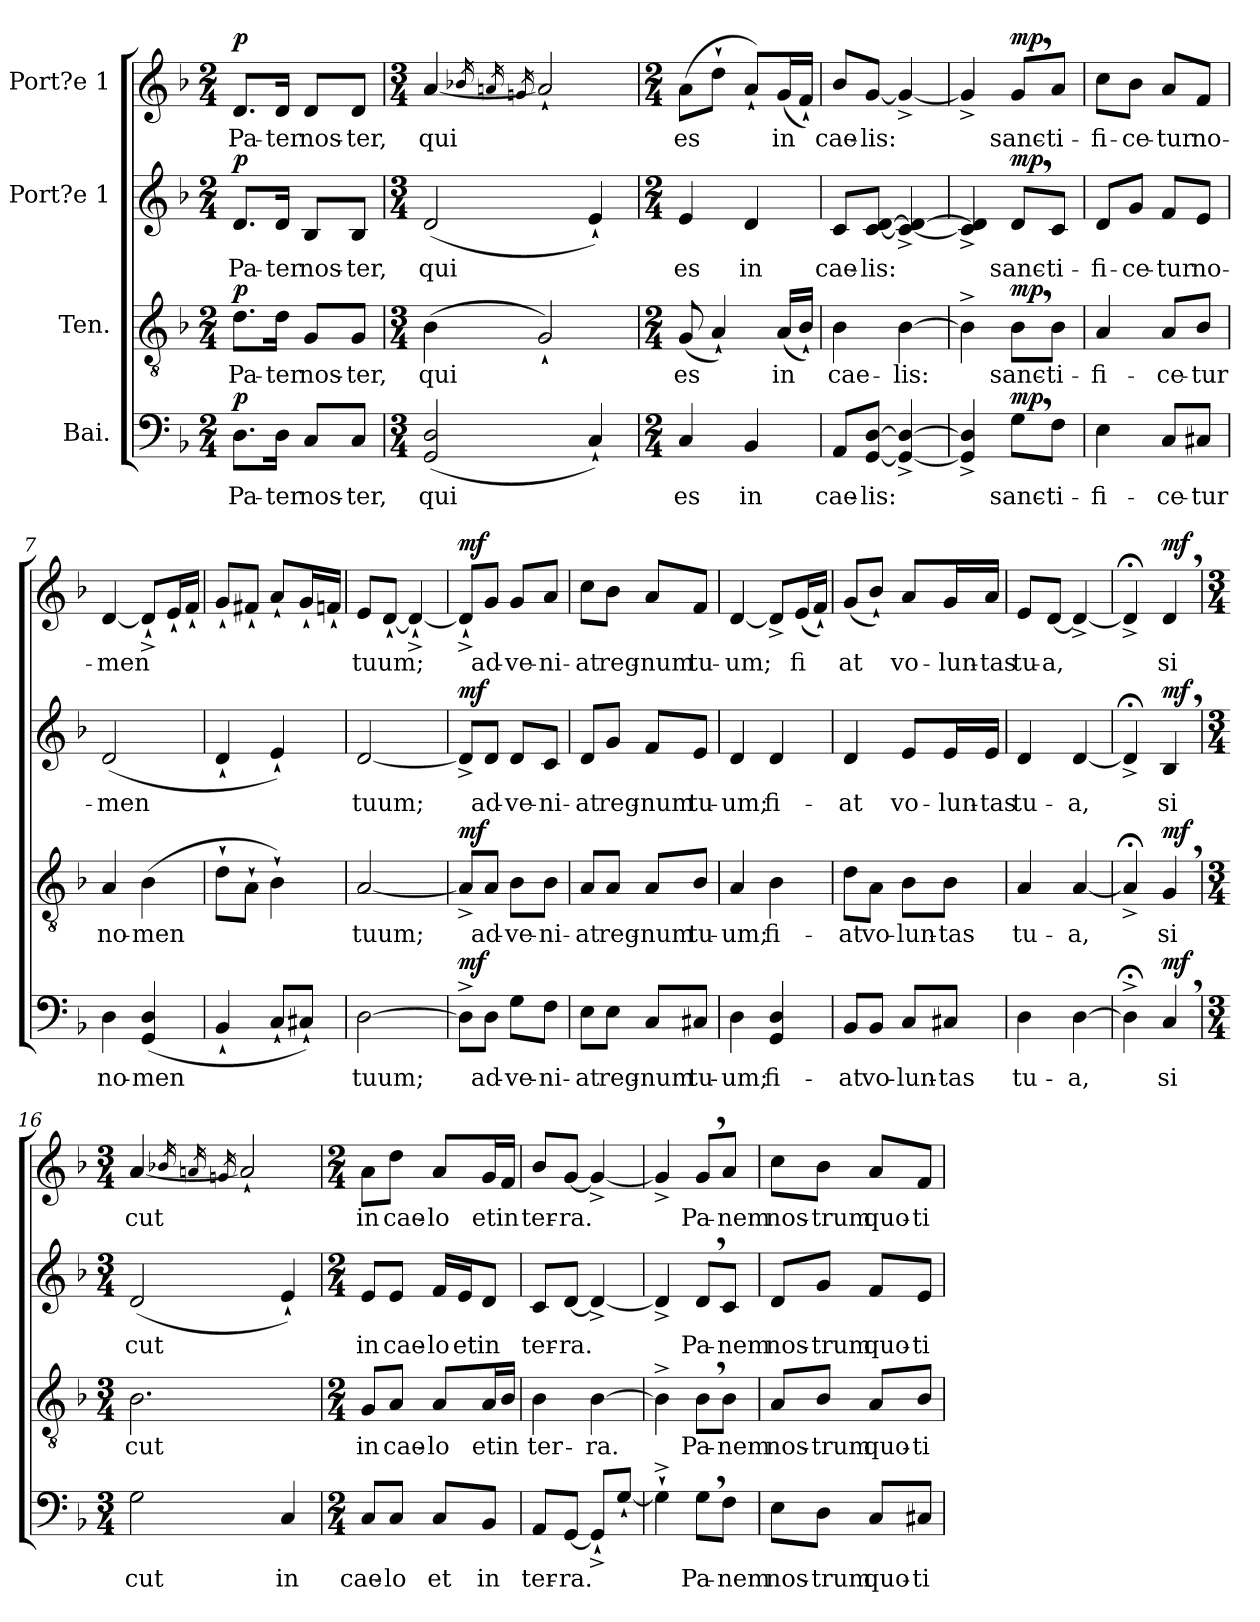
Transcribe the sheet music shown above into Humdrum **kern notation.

**kern	**text	**dynam	**kern	**text	**dynam	**kern	**text	**dynam	**kern	**text	**dynam
*part4	*part4	*part4	*part3	*part3	*part3	*part2	*part2	*part2	*part1	*part1	*part1
*staff4	*staff4	*staff4	*staff3	*staff3	*staff3	*staff2	*staff2	*staff2	*staff1	*staff1	*staff1
*I"Bai.	*	*	*I"Ten.	*	*	*I"Port?e 1	*	*	*I"Port?e 1	*	*
!!LO:PB:g=z
*stria5	*	*	*stria5	*	*	*stria5	*	*	*stria5	*	*
*clefF4	*	*	*clefGv2	*	*	*clefG2	*	*	*clefG2	*	*
*k[b-]	*	*	*k[b-]	*	*	*k[b-]	*	*	*k[b-]	*	*
*F:	*	*	*F:	*	*	*F:	*	*	*F:	*	*
*M2/4	*	*	*M2/4	*	*	*M2/4	*	*	*M2/4	*	*
*MM60	*	*	*MM60	*	*	*MM60	*	*	*MM60	*	*
=1	=1	=1	=1	=1	=1	=1	=1	=1	=1	=1	=1
!	!LO:LY:b	!LO:DY:b	!	!LO:LY:b	!LO:DY:b	!	!LO:LY:b	!LO:DY:b	!	!LO:LY:b	!LO:DY:b
8.D\L	Pa-	p	8.d\L	Pa-	p	8.d/L	Pa-	p	8.d/L	Pa-	p
!	!LO:LY:b	!	!	!LO:LY:b	!	!	!LO:LY:b	!	!	!LO:LY:b	!
16D\J	-ter	.	16d\J	-ter	.	16d/J	-ter	.	16d/J	-ter	.
!	!LO:LY:b	!	!	!LO:LY:b	!	!	!LO:LY:b	!	!	!LO:LY:b	!
8C/L	nos-	.	8G/L	nos-	.	8B-/L	nos-	.	8d/L	nos-	.
!	!LO:LY:b	!	!	!LO:LY:b	!	!	!LO:LY:b	!	!	!LO:LY:b	!
8C/J	-ter,	.	8G/J	-ter,	.	8B-/J	-ter,	.	8d/J	-ter,	.
=2	=2	=2	=2	=2	=2	=2	=2	=2	=2	=2	=2
*M3/4	*	*	*M3/4	*	*	*M3/4	*	*	*M3/4	*	*
!	!LO:LY:b	!	!	!LO:LY:b	!	!	!LO:LY:b	!	!	!LO:LY:b	!
(>2D/ 2GG/	qui	.	(>4B-\	qui	.	(>2d/	qui	.	[>4a/	qui	.
.	.	.	.	.	.	.	.	.	16qb-X/	.	.
.	.	.	.	.	.	.	.	.	16qan/	.	.
.	.	.	.	.	.	.	.	.	16qgn/	.	.
!	!	!	!	!LO:LY:b	!	!	!	!	!	!LO:LY:b	!
.	.	.	2G`</)	.	.	.	.	.	2a`</]	.	.
!	!LO:LY:b	!	!	!	!	!	!LO:LY:b	!	!	!	!
4C`</)	.	.	.	.	.	4e`</)	.	.	.	.	.
=3	=3	=3	=3	=3	=3	=3	=3	=3	=3	=3	=3
*M2/4	*	*	*M2/4	*	*	*M2/4	*	*	*M2/4	*	*
!	!LO:LY:b	!	!	!LO:LY:b	!	!	!LO:LY:b	!	!	!LO:LY:b	!
4C/	es	.	(>8G/	es	.	4e/	es	.	(>8a\L	es	.
!	!	!	!	!LO:LY:b	!	!	!	!	!	!LO:LY:b	!
.	.	.	4A`</)	.	.	.	.	.	8dd`>\J	.	.
!	!LO:LY:b	!	!	!	!	!	!LO:LY:b	!	!	!LO:LY:b	!
4BB-/	in	.	.	.	.	4d/	in	.	8a`</L)	.	.
!	!	!	!	!LO:LY:b	!	!	!	!	!	!LO:LY:b	!
.	.	.	(>16A/L	in	.	.	.	.	(>16g/	in	.
!	!	!	!	!LO:LY:b	!	!	!	!	!	!LO:LY:b	!
.	.	.	16B-`</J)	.	.	.	.	.	16f`</J)	.	.
=4	=4	=4	=4	=4	=4	=4	=4	=4	=4	=4	=4
!	!LO:LY:b	!	!	!LO:LY:b	!	!	!LO:LY:b	!	!	!LO:LY:b	!
8AA/L	cae-	.	4B-\	cae-	.	8c/L	cae-	.	8b-/L	cae-	.
!	!LO:LY:b	!	!	!	!	!	!LO:LY:b	!	!	!LO:LY:b	!
[<8D/ [<8GG/J	-lis:	.	.	.	.	[<8d/ [<8c/J	-lis:	.	[<8g/J	-lis:	.
!	!LO:LY:b	!	!	!LO:LY:b	!	!	!LO:LY:b	!	!	!LO:LY:b	!
4D/_<^< 4GG/_<^<	.	.	[>4B-\	-lis:	.	4d/_<^< 4c/_<^<	.	.	4g^</_<	.	.
=5	=5	=5	=5	=5	=5	=5	=5	=5	=5	=5	=5
!	!LO:LY:b	!	!	!LO:LY:b	!	!	!LO:LY:b	!	!	!LO:LY:b	!
4D/]^< 4GG/]^<	.	.	4B-^>\]	.	.	4d/]^< 4c/]^<	.	.	4g^</]	.	.
!	!LO:LY:b	!LO:DY:b	!	!LO:LY:b	!LO:DY:b	!	!LO:LY:b	!LO:DY:b	!	!LO:LY:b	!LO:DY:b
8G,>\L	sanc-	mp	8B-,>\L	sanc-	mp	8d,</L	sanc-	mp	8g,</L	sanc-	mp
!	!LO:LY:b	!	!	!LO:LY:b	!	!	!LO:LY:b	!	!	!LO:LY:b	!
8F\J	-ti-	.	8B-\J	-ti-	.	8c/J	-ti-	.	8a/J	-ti-	.
=6	=6	=6	=6	=6	=6	=6	=6	=6	=6	=6	=6
!	!LO:LY:b	!	!	!LO:LY:b	!	!	!LO:LY:b	!	!	!LO:LY:b	!
4E\	-fi-	.	4A/	-fi-	.	8d/L	-fi-	.	8cc\L	-fi-	.
!	!	!	!	!	!	!	!LO:LY:b	!	!	!LO:LY:b	!
.	.	.	.	.	.	8g/J	-ce-	.	8b-\J	-ce-	.
!	!LO:LY:b	!	!	!LO:LY:b	!	!	!LO:LY:b	!	!	!LO:LY:b	!
8C/L	-ce-	.	8A/L	-ce-	.	8f/L	-tur	.	8a/L	-tur	.
!	!LO:LY:b	!	!	!LO:LY:b	!	!	!LO:LY:b	!	!	!LO:LY:b	!
8C#X/J	-tur	.	8B-/J	-tur	.	8e/J	no-	.	8f/J	no-	.
!!LO:LB:g=z
=7	=7	=7	=7	=7	=7	=7	=7	=7	=7	=7	=7
!	!LO:LY:b	!	!	!LO:LY:b	!	!	!LO:LY:b	!	!	!LO:LY:b	!
4D\	no-	.	4A/	no-	.	(>2d/	-men	.	[<4d/	-men	.
!	!LO:LY:b	!	!	!LO:LY:b	!	!	!	!	!	!LO:LY:b	!
(>4D/ 4GG/	-men	.	(>4B-\	-men	.	.	.	.	8d^>`</L]	.	.
!	!	!	!	!	!	!	!	!	!	!LO:LY:b	!
.	.	.	.	.	.	.	.	.	16e`</	.	.
!	!	!	!	!	!	!	!	!	!	!LO:LY:b	!
.	.	.	.	.	.	.	.	.	16f`</J	.	.
=8	=8	=8	=8	=8	=8	=8	=8	=8	=8	=8	=8
!	!LO:LY:b	!	!	!LO:LY:b	!	!	!LO:LY:b	!	!	!LO:LY:b	!
4BB-`</	.	.	8d`>\L	.	.	4d`</	.	.	8g`</L	.	.
!	!	!	!	!LO:LY:b	!	!	!	!	!	!LO:LY:b	!
.	.	.	8A`>\J	.	.	.	.	.	8f#X`</J	.	.
!	!LO:LY:b	!	!	!LO:LY:b	!	!	!LO:LY:b	!	!	!LO:LY:b	!
8C`</L	.	.	4B-`>\)	.	.	4e`</)	.	.	8a`</L	.	.
!	!LO:LY:b	!	!	!	!	!	!	!	!	!LO:LY:b	!
8C#X`</J)	.	.	.	.	.	.	.	.	16g`</	.	.
!	!	!	!	!	!	!	!	!	!	!LO:LY:b	!
.	.	.	.	.	.	.	.	.	16fn`</J	.	.
=9	=9	=9	=9	=9	=9	=9	=9	=9	=9	=9	=9
!	!LO:LY:b	!	!	!LO:LY:b	!	!	!LO:LY:b	!	!	!LO:LY:b	!
[>2D\	tuum;	.	[<2A/	tuum;	.	[<2d/	tuum;	.	8e/L	tuum;	.
!	!	!	!	!	!	!	!	!	!	!LO:LY:b	!
.	.	.	.	.	.	.	.	.	[<8d`</J	.	.
!	!	!	!	!	!	!	!	!	!	!LO:LY:b	!
.	.	.	.	.	.	.	.	.	4d^>`</_<	.	.
=10	=10	=10	=10	=10	=10	=10	=10	=10	=10	=10	=10
!	!LO:LY:b	!LO:DY:b	!	!LO:LY:b	!LO:DY:b	!	!LO:LY:b	!LO:DY:b	!	!LO:LY:b	!LO:DY:b
8D^>\L]	.	mf	8A^</L]	.	mf	8d^</L]	.	mf	8d^>`</L]	.	mf
!	!LO:LY:b	!	!	!LO:LY:b	!	!	!LO:LY:b	!	!	!LO:LY:b	!
8D\J	ad-	.	8A/J	ad-	.	8d/J	ad-	.	8g/J	ad-	.
!	!LO:LY:b	!	!	!LO:LY:b	!	!	!LO:LY:b	!	!	!LO:LY:b	!
8G\L	-ve-	.	8B-\L	-ve-	.	8d/L	-ve-	.	8g/L	-ve-	.
!	!LO:LY:b	!	!	!LO:LY:b	!	!	!LO:LY:b	!	!	!LO:LY:b	!
8F\J	-ni-	.	8B-\J	-ni-	.	8c/J	-ni-	.	8a/J	-ni-	.
=11	=11	=11	=11	=11	=11	=11	=11	=11	=11	=11	=11
!	!LO:LY:b	!	!	!LO:LY:b	!	!	!LO:LY:b	!	!	!LO:LY:b	!
8E\L	-at	.	8A/L	-at	.	8d/L	-at	.	8cc\L	-at	.
!	!LO:LY:b	!	!	!LO:LY:b	!	!	!LO:LY:b	!	!	!LO:LY:b	!
8E\J	reg-	.	8A/J	reg-	.	8g/J	reg-	.	8b-\J	reg-	.
!	!LO:LY:b	!	!	!LO:LY:b	!	!	!LO:LY:b	!	!	!LO:LY:b	!
8C/L	-num	.	8A/L	-num	.	8f/L	-num	.	8a/L	-num	.
!	!LO:LY:b	!	!	!LO:LY:b	!	!	!LO:LY:b	!	!	!LO:LY:b	!
8C#X/J	tu-	.	8B-/J	tu-	.	8e/J	tu-	.	8f/J	tu-	.
=12	=12	=12	=12	=12	=12	=12	=12	=12	=12	=12	=12
!	!LO:LY:b	!	!	!LO:LY:b	!	!	!LO:LY:b	!	!	!LO:LY:b	!
4D\	-um;	.	4A/	-um;	.	4d/	-um;	.	[<4d/	-um;	.
!	!LO:LY:b	!	!	!LO:LY:b	!	!	!LO:LY:b	!	!	!LO:LY:b	!
4D/ 4GG/	fi-	.	4B-\	fi-	.	4d/	fi-	.	8d^</L]	.	.
!	!	!	!	!	!	!	!	!	!	!LO:LY:b	!
.	.	.	.	.	.	.	.	.	(>16e/	fi-	.
!	!	!	!	!	!	!	!	!	!	!LO:LY:b	!
.	.	.	.	.	.	.	.	.	16f`</J)	--	.
=13	=13	=13	=13	=13	=13	=13	=13	=13	=13	=13	=13
!	!LO:LY:b	!	!	!LO:LY:b	!	!	!LO:LY:b	!	!	!LO:LY:b	!
8BB-/L	-at	.	8d\L	-at	.	4d/	-at	.	(>8g/L	-at	.
!	!LO:LY:b	!	!	!LO:LY:b	!	!	!	!	!	!LO:LY:b	!
8BB-/J	vo-	.	8A\J	vo-	.	.	.	.	8b-`</J)	.	.
!	!LO:LY:b	!	!	!LO:LY:b	!	!	!LO:LY:b	!	!	!LO:LY:b	!
8C/L	-lun-	.	8B-\L	-lun-	.	8e/L	vo-	.	8a/L	vo-	.
!	!LO:LY:b	!	!	!LO:LY:b	!	!	!LO:LY:b	!	!	!LO:LY:b	!
8C#X/J	-tas	.	8B-\J	-tas	.	16e/	-lun-	.	16g/	-lun-	.
!	!	!	!	!	!	!	!LO:LY:b	!	!	!LO:LY:b	!
.	.	.	.	.	.	16e/J	-tas	.	16a/J	-tas	.
!!LO:LB:g=z
=14	=14	=14	=14	=14	=14	=14	=14	=14	=14	=14	=14
!	!LO:LY:b	!	!	!LO:LY:b	!	!	!LO:LY:b	!	!	!LO:LY:b	!
4D\	tu-	.	4A/	tu-	.	4d/	tu-	.	8e/L	tu-	.
!	!	!	!	!	!	!	!	!	!	!LO:LY:b	!
.	.	.	.	.	.	.	.	.	[<8d/J	-a,	.
!	!LO:LY:b	!	!	!LO:LY:b	!	!	!LO:LY:b	!	!	!LO:LY:b	!
[>4D\	-a,	.	[<4A/	-a,	.	[<4d/	-a,	.	4d^</_<	.	.
=15	=15	=15	=15	=15	=15	=15	=15	=15	=15	=15	=15
!	!LO:LY:b	!	!	!LO:LY:b	!	!	!LO:LY:b	!	!	!LO:LY:b	!
4D;<^>\]	.	.	4A;<^>/]	.	.	4d;<^>/]	.	.	4d;<^>/]	.	.
!	!LO:LY:b	!LO:DY:b	!	!LO:LY:b	!LO:DY:b	!	!LO:LY:b	!LO:DY:b	!	!LO:LY:b	!LO:DY:b
4C,</	si	mf	4G,</	si	mf	4B-,</	si	mf	4d,</	si	mf
=16	=16	=16	=16	=16	=16	=16	=16	=16	=16	=16	=16
*M3/4	*	*	*M3/4	*	*	*M3/4	*	*	*M3/4	*	*
!	!LO:LY:b	!	!	!LO:LY:b	!	!	!LO:LY:b	!	!	!LO:LY:b	!
2G\	cut	.	2.B-\	cut	.	(>2d/	cut	.	[>4a/	cut	.
.	.	.	.	.	.	.	.	.	16qb-X/	.	.
.	.	.	.	.	.	.	.	.	16qan/	.	.
.	.	.	.	.	.	.	.	.	16qgn/	.	.
!	!	!	!	!	!	!	!	!	!	!LO:LY:b	!
.	.	.	.	.	.	.	.	.	2a`</]	.	.
!	!LO:LY:b	!	!	!	!	!	!LO:LY:b	!	!	!	!
4C/	in	.	.	.	.	4e`</)	.	.	.	.	.
=17	=17	=17	=17	=17	=17	=17	=17	=17	=17	=17	=17
*M2/4	*	*	*M2/4	*	*	*M2/4	*	*	*M2/4	*	*
!	!LO:LY:b	!	!	!LO:LY:b	!	!	!LO:LY:b	!	!	!LO:LY:b	!
8C/L	cae-	.	8G/L	in	.	8e/L	in	.	8a\L	in	.
!	!LO:LY:b	!	!	!LO:LY:b	!	!	!LO:LY:b	!	!	!LO:LY:b	!
8C/J	-lo	.	8A/J	cae-	.	8e/J	cae-	.	8dd\J	cae-	.
!	!LO:LY:b	!	!	!LO:LY:b	!	!	!LO:LY:b	!	!	!LO:LY:b	!
8C/L	et	.	8A/L	-lo	.	16f/L	-lo	.	8a/L	-lo	.
!	!	!	!	!	!	!	!LO:LY:b	!	!	!	!
.	.	.	.	.	.	16e/	et	.	.	.	.
!	!LO:LY:b	!	!	!LO:LY:b	!	!	!LO:LY:b	!	!	!LO:LY:b	!
8BB-/J	in	.	16A/	et	.	8d/J	in	.	16g/	et	.
!	!	!	!	!LO:LY:b	!	!	!	!	!	!LO:LY:b	!
.	.	.	16B-/J	in	.	.	.	.	16f/J	in	.
=18	=18	=18	=18	=18	=18	=18	=18	=18	=18	=18	=18
!	!LO:LY:b	!	!	!LO:LY:b	!	!	!LO:LY:b	!	!	!LO:LY:b	!
8AA/L	ter-	.	4B-\	ter-	.	8c/L	ter-	.	8b-/L	ter-	.
!	!LO:LY:b	!	!	!	!	!	!LO:LY:b	!	!	!LO:LY:b	!
[<8GG/J	-ra.	.	.	.	.	[<8d/J	-ra.	.	[<8g/J	-ra.	.
!	!LO:LY:b	!	!	!LO:LY:b	!	!	!LO:LY:b	!	!	!LO:LY:b	!
8GG^>`</L]	.	.	[>4B-\	-ra.	.	4d^</_<	.	.	4g^</_<	.	.
!	!LO:LY:b	!	!	!	!	!	!	!	!	!	!
[<8G`</J	.	.	.	.	.	.	.	.	.	.	.
=19	=19	=19	=19	=19	=19	=19	=19	=19	=19	=19	=19
!	!LO:LY:b	!	!	!LO:LY:b	!	!	!LO:LY:b	!	!	!LO:LY:b	!
4G^>`>\]	.	.	4B-^>\]	.	.	4d^</]	.	.	4g^</]	.	.
!	!LO:LY:b	!	!	!LO:LY:b	!	!	!LO:LY:b	!	!	!LO:LY:b	!
8G,>\L	Pa-	.	8B-,>\L	Pa-	.	8d,</L	Pa-	.	8g,</L	Pa-	.
!	!LO:LY:b	!	!	!LO:LY:b	!	!	!LO:LY:b	!	!	!LO:LY:b	!
8F\J	-nem	.	8B-\J	-nem	.	8c/J	-nem	.	8a/J	-nem	.
=20	=20	=20	=20	=20	=20	=20	=20	=20	=20	=20	=20
!	!LO:LY:b	!	!	!LO:LY:b	!	!	!LO:LY:b	!	!	!LO:LY:b	!
8E\L	nos-	.	8A/L	nos-	.	8d/L	nos-	.	8cc\L	nos-	.
!	!LO:LY:b	!	!	!LO:LY:b	!	!	!LO:LY:b	!	!	!LO:LY:b	!
8D\J	-trum	.	8B-/J	-trum	.	8g/J	-trum	.	8b-\J	-trum	.
!	!LO:LY:b	!	!	!LO:LY:b	!	!	!LO:LY:b	!	!	!LO:LY:b	!
8C/L	quo-	.	8A/L	quo-	.	8f/L	quo-	.	8a/L	quo-	.
!	!LO:LY:b	!	!	!LO:LY:b	!	!	!LO:LY:b	!	!	!LO:LY:b	!
8C#X/J	-ti-	.	8B-/J	-ti-	.	8e/J	-ti-	.	8f/J	-ti-	.
=	=	=	=	=	=	=	=	=	=	=	=
*-	*-	*-	*-	*-	*-	*-	*-	*-	*-	*-	*-
